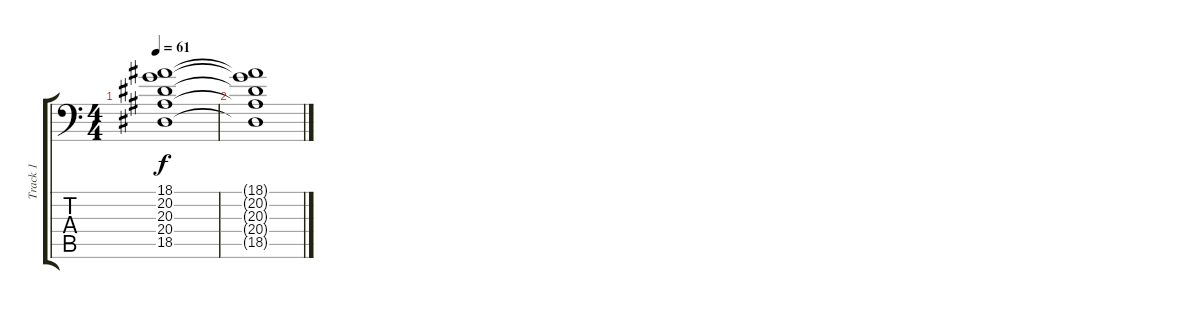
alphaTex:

\track ("Track 1" "Track 1") {instrument acousticgrandpiano}
\staff {score tabs}
\tuning (E3 B2 G2 D2 A1 E1) {hide}
\ts (4 4)
\tempo 61
\clef f4
\ks c
(18.1{t} 20.2{t} 20.3{t} 20.4{t} 18.5{t}).1{dy f} |
(18.1{t} 20.2{t} 20.3{t} 20.4{t} 18.5{t}).1
